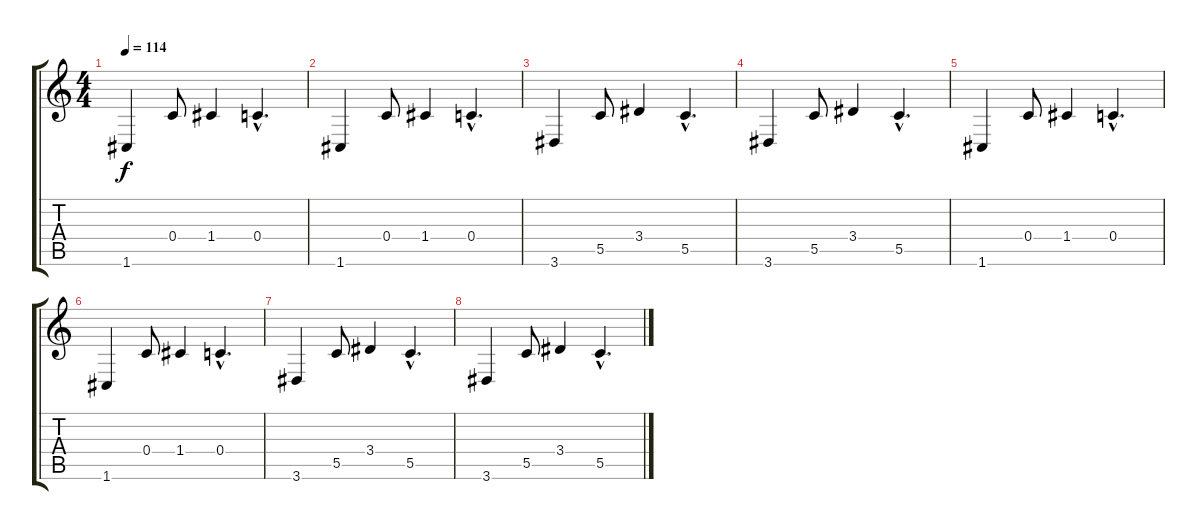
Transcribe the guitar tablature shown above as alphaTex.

\track "" {instrument distortionguitar}
\staff {score tabs}
\tuning (D4 A3 F3 C3 G2 C2) {hide}
\ts (4 4)
\tempo 114
\clef g2
\ks c
1.6.4{dy f} 0.4.8 1.4.4 0.4{hac}.4{d} |
1.6.4 0.4.8 1.4.4 0.4{hac}.4{d} |
3.6.4 5.5.8 3.4.4 5.5{hac}.4{d} |
3.6.4 5.5.8 3.4.4 5.5{hac}.4{d} |
1.6.4 0.4.8 1.4.4 0.4{hac}.4{d} |
1.6.4 0.4.8 1.4.4 0.4{hac}.4{d} |
3.6.4 5.5.8 3.4.4 5.5{hac}.4{d} |
3.6.4 5.5.8 3.4.4 5.5{hac}.4{d}
